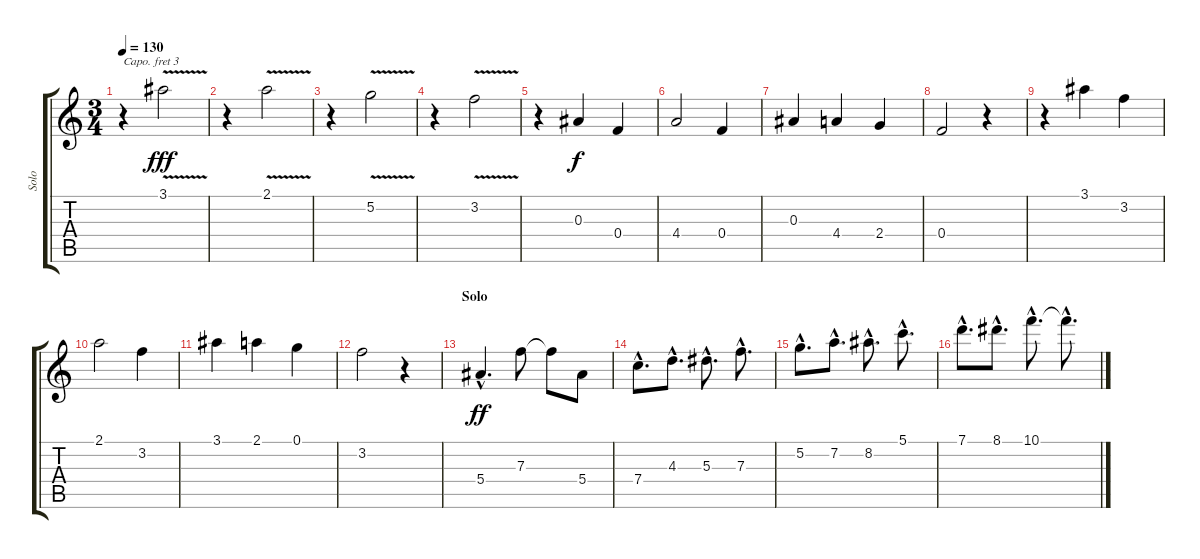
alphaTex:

\track ("Solo" "Solo") {instrument acousticguitarnylon}
\staff {score tabs}
\capo 3
\tuning (E4 B3 G3 D3 A2 E2) {hide}
\ts (3 4)
\tempo 130
\clef g2
\ks c
r.4{dy fff} 3.1{v}.2 |
r.4 2.1{v}.2 |
r.4 5.2{v}.2 |
r.4 3.2{v}.2 |
r.4 0.3.4{dy f} 0.4.4 |
4.4.2 0.4.4 |
0.3.4 4.4.4 2.4.4 |
0.4.2 r.4 |
r.4 3.1.4 3.2.4 |
2.1.2 3.2.4 |
3.1.4 2.1.4 0.1.4 |
3.2.2 r.4 |
\section ("" "Solo")
5.4{hac}.4{d dy ff} 7.3.8 7.3{t}.8 5.4.8 |
7.4{hac}.8{d} 4.3{hac}.8{d} 5.3{hac}.8{d} 7.3{hac}.8{d} |
5.2{hac}.8{d} 7.2{hac}.8{d} 8.2{hac}.8{d} 5.1{hac}.8{d} |
7.1{hac}.8{d} 8.1{hac}.8{d} 10.1{hac}.8{d} 10.1{hac t}.8{d}
